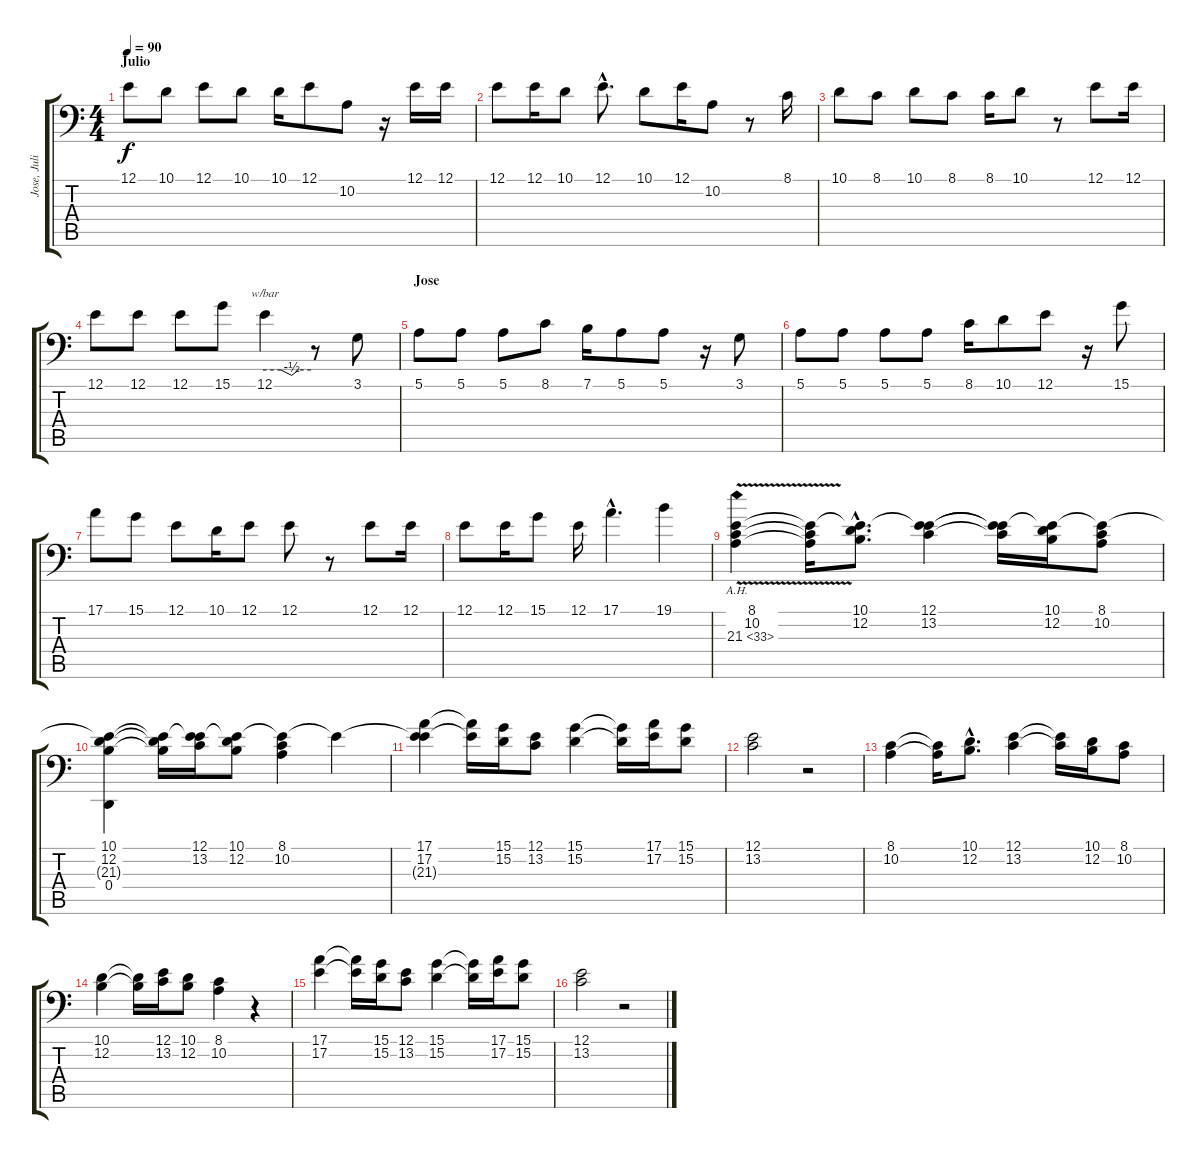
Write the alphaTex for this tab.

\track ("Jose, Julio y Sherpa" "Jose, Juli") {instrument lead1square}
\staff {score tabs}
\tuning (E3 B2 G2 D2 A1 E1) {hide}
\ts (4 4)
\section ("" "Julio")
\tempo 90
\clef f4
\ks c
12.1.8{dy f} 10.1.8 12.1.8 10.1.8 10.1.16 12.1.8 10.2.8 r.16 12.1.16 12.1.16 |
12.1.8 12.1.16 10.1.8 12.1{hac}.8{d} 10.1.8 12.1.16 10.2.8 r.8 8.1.16 |
10.1.8 8.1.8 10.1.8 8.1.8 8.1.16 10.1.8 r.8 12.1.8 12.1.16 |
12.1.8 12.1.8 12.1.8 15.1.8 12.1.4{tbe (custom default 0 0 21 0 35 -2 44 0 60 0)} r.8 3.1.8 |
\section ("" "Jose")
5.1.8 5.1.8 5.1.8 8.1.8 7.1.16 5.1.8 5.1.8 r.16 3.1.8 |
5.1.8 5.1.8 5.1.8 5.1.8 8.1.16 10.1.8 12.1.8 r.16 15.1.8 |
17.1.8 15.1.8 12.1.8 10.1.16 12.1.8 12.1.8 r.8 12.1.8 12.1.16 |
12.1.8 12.1.16 15.1.8 12.1.16 17.1{hac}.4{d} 19.1.4 |
(8.1 10.2 21.3{ah 12 v}).4 (8.1{t} 10.2{t} 21.3{t}).16 (10.1{hac} 12.2{hac} 21.3{hac t}).8{d} (12.1 13.2 21.3{t}).4 (12.1{t} 13.2{t} 21.3{t}).16 (10.1 12.2 21.3{t}).16 (8.1 10.2 21.3{t}).8 |
(10.1 12.2 21.3{t} 0.4).4 (10.1{t} 12.2{t} 21.3{t}).16 (12.1 13.2 21.3{t}).16 (10.1 12.2 21.3{t}).8 (8.1 10.2 21.3{t}).4 21.3{t}.4 |
(17.1 17.2 21.3{t}).4 (17.1{t} 17.2{t}).16 (15.1 15.2).16 (12.1 13.2).8 (15.1 15.2).4 (15.1{t} 15.2{t}).16 (17.1 17.2).16 (15.1 15.2).8 |
(12.1 13.2).2 r.2 |
(8.1 10.2).4 (8.1{t} 10.2{t}).16 (10.1{hac} 12.2{hac}).8{d} (12.1 13.2).4 (12.1{t} 13.2{t}).16 (10.1 12.2).16 (8.1 10.2).8 |
(10.1 12.2).4 (10.1{t} 12.2{t}).16 (12.1 13.2).16 (10.1 12.2).8 (8.1 10.2).4 r.4 |
(17.1 17.2).4 (17.1{t} 17.2{t}).16 (15.1 15.2).16 (12.1 13.2).8 (15.1 15.2).4 (15.1{t} 15.2{t}).16 (17.1 17.2).16 (15.1 15.2).8 |
(12.1 13.2).2 r.2
